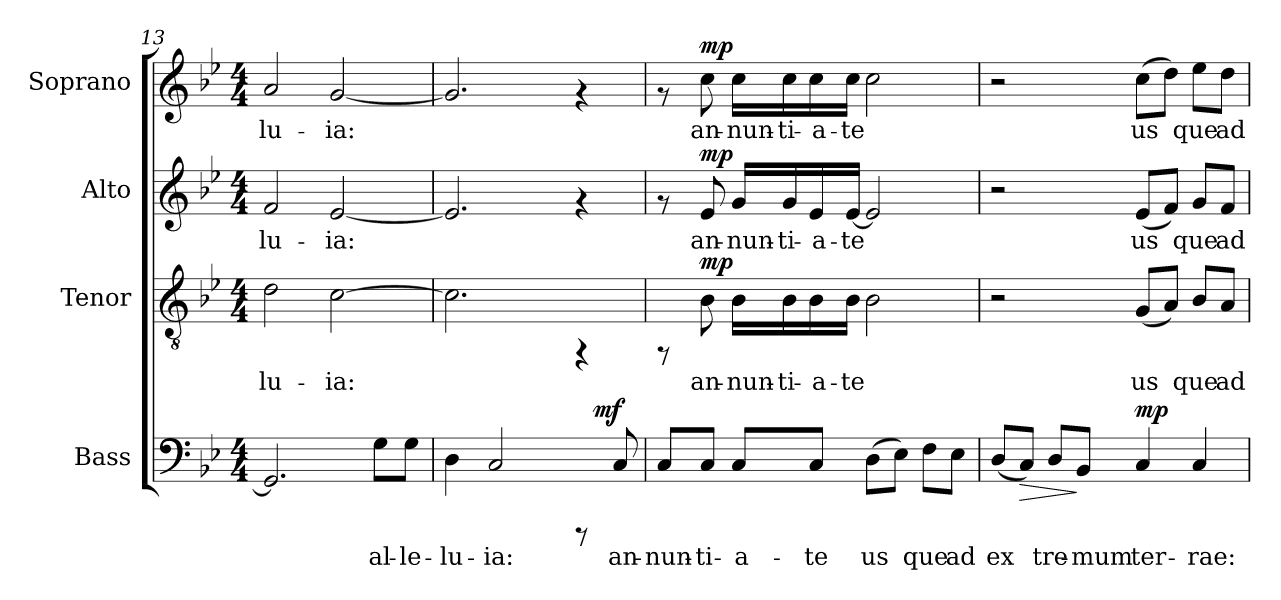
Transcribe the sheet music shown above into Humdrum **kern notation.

**kern	**text	**dynam	**kern	**text	**dynam	**kern	**text	**dynam	**kern	**text	**dynam
*part4	*part4	*part4	*part3	*part3	*part3	*part2	*part2	*part2	*part1	*part1	*part1
*staff4	*staff4	*staff4	*staff3	*staff3	*staff3	*staff2	*staff2	*staff2	*staff1	*staff1	*staff1
*I"Bass	*	*	*I"Tenor	*	*	*I"Alto	*	*	*I"Soprano	*	*
*I'B	*	*	*I'T	*	*	*I'A	*	*	*I'S	*	*
*clefF4	*	*	*clefGv2	*	*	*clefG2	*	*	*clefG2	*	*
*k[b-e-]	*	*	*k[b-e-]	*	*	*k[b-e-]	*	*	*k[b-e-]	*	*
*B-:	*	*	*B-:	*	*	*B-:	*	*	*B-:	*	*
*M4/4	*	*	*M4/4	*	*	*M4/4	*	*	*M4/4	*	*
=13	=13	=13	=13	=13	=13	=13	=13	=13	=13	=13	=13
!	!LO:LY:b	!	!	!LO:LY:b:cj	!	!	!LO:LY:b	!	!	!LO:LY:b	!
2.GG/]	.	.	2d\	-lu-	.	2f/	-lu-	.	2a/	-lu-	.
!	!	!	!	!LO:LY:b:cj	!	!	!LO:LY:b	!	!	!LO:LY:b	!
.	.	.	[>2c\	-ia:	.	[<2e-/	-ia:	.	[<2g/	-ia:	.
!	!LO:LY:b	!	!	!	!	!	!	!	!	!	!
8G\L	al-	.	.	.	.	.	.	.	.	.	.
!	!LO:LY:b	!	!	!	!	!	!	!	!	!	!
8G\J	-le-	.	.	.	.	.	.	.	.	.	.
=14	=14	=14	=14	=14	=14	=14	=14	=14	=14	=14	=14
!	!LO:LY:b	!	!	!LO:LY:b:cj	!	!	!LO:LY:b	!	!	!LO:LY:b	!
*^	*	*	*	*	*	*	*	*	*	*	*
4D\	2ryy	-lu-	.	2.c\]	.	.	2.e-/]	.	.	2.g/]	.	.
!	!	!LO:LY:b	!	!	!	!	!	!	!	!	!	!
2C/	.	-ia:	.	.	.	.	.	.	.	.	.	.
.	4ryy	.	.	.	.	.	.	.	.	.	.	.
8rCCC	16ryy	.	.	4rFF	.	.	4rf	.	.	4rf	.	.
!	!	!	!LO:DY:a	!	!	!	!	!	!	!	!	!
.	8.ryy	.	mf	.	.	.	.	.	.	.	.	.
!	!	!LO:LY:b	!	!	!	!	!	!	!	!	!	!
8C/	.	an-	.	.	.	.	.	.	.	.	.	.
!!LO:LB:g=z
=15	=15	=15	=15	=15	=15	=15	=15	=15	=15	=15	=15	=15
!	!	!LO:LY:b	!	!	!	!	!	!	!	!	!	!
*v	*v	*	*	*	*	*	*	*	*	*	*	*
8C/L	-nun-	.	8rFF	.	.	8rf	.	.	8rf	.	.
!	!LO:LY:b	!	!	!LO:LY:b:cj	!LO:DY:a	!	!LO:LY:b	!LO:DY:a	!	!LO:LY:b	!LO:DY:a
8C/J	-ti-	.	8B-\	an-	mp	8e-/	an-	mp	8cc\	an-	mp
!	!LO:LY:b	!	!	!LO:LY:b:cj	!	!	!LO:LY:b	!	!	!LO:LY:b	!
8C/L	-a-	.	16B-\L	-nun-	.	16g/L	-nun-	.	16cc\L	-nun-	.
!	!	!	!	!LO:LY:b:cj	!	!	!LO:LY:b	!	!	!LO:LY:b	!
.	.	.	16B-\	-ti-	.	16g/	-ti-	.	16cc\	-ti-	.
!	!LO:LY:b	!	!	!LO:LY:b:cj	!	!	!LO:LY:b	!	!	!LO:LY:b	!
8C/J	-te	.	16B-\	-a-	.	16e-/	-a-	.	16cc\	-a-	.
!	!	!	!	!LO:LY:b:cj	!	!	!LO:LY:b	!	!	!LO:LY:b	!
.	.	.	16B-\J	-te	.	[<16e-/J	-te	.	16cc\J	-te	.
!	!LO:LY:b	!	!	!LO:LY:b:cj	!	!	!LO:LY:b	!	!	!LO:LY:b	!
(>8D\L	us-	.	2B-\	.	.	2e-/]	.	.	2cc\	.	.
!	!LO:LY:b	!	!	!	!	!	!	!	!	!	!
8E-\J)	--	.	.	.	.	.	.	.	.	.	.
!	!LO:LY:b	!	!	!	!	!	!	!	!	!	!
8F\L	-que	.	.	.	.	.	.	.	.	.	.
!	!LO:LY:b	!	!	!	!	!	!	!	!	!	!
8E-\J	ad	.	.	.	.	.	.	.	.	.	.
=16	=16	=16	=16	=16	=16	=16	=16	=16	=16	=16	=16
!	!LO:LY:b	!	!	!	!	!	!	!	!	!	!
(<8D/L	ex-	.	2r	.	.	2r	.	.	2r	.	.
!	!LO:LY:b	!LO:HP:b	!	!	!	!	!	!	!	!	!
8C/J)	--	>	.	.	.	.	.	.	.	.	.
!	!LO:LY:b	!	!	!	!	!	!	!	!	!	!
8D/L	-tre-	.	.	.	.	.	.	.	.	.	.
!	!LO:LY:b	!	!	!	!	!	!	!	!	!	!
8BB-/J	-mum	]	.	.	.	.	.	.	.	.	.
!	!LO:LY:b	!LO:DY:a	!	!LO:LY:b:cj	!	!	!LO:LY:b	!	!	!LO:LY:b	!
4C/	ter-	mp	(<8G/L	us-	.	(<8e-/L	us-	.	(>8cc\L	us-	.
!	!	!	!	!LO:LY:b:cj	!	!	!LO:LY:b	!	!	!LO:LY:b	!
.	.	.	8A/J)	--	.	8f/J)	--	.	8dd\J)	--	.
!	!LO:LY:b	!	!	!LO:LY:b:cj	!	!	!LO:LY:b	!	!	!LO:LY:b	!
4C/	-rae:	.	8B-/L	-que	.	8g/L	-que	.	8ee-\L	-que	.
!	!	!	!	!LO:LY:b:cj	!	!	!LO:LY:b	!	!	!LO:LY:b	!
.	.	.	8A/J	ad	.	8f/J	ad	.	8dd\J	ad	.
=	=	=	=	=	=	=	=	=	=	=	=
*-	*-	*-	*-	*-	*-	*-	*-	*-	*-	*-	*-
